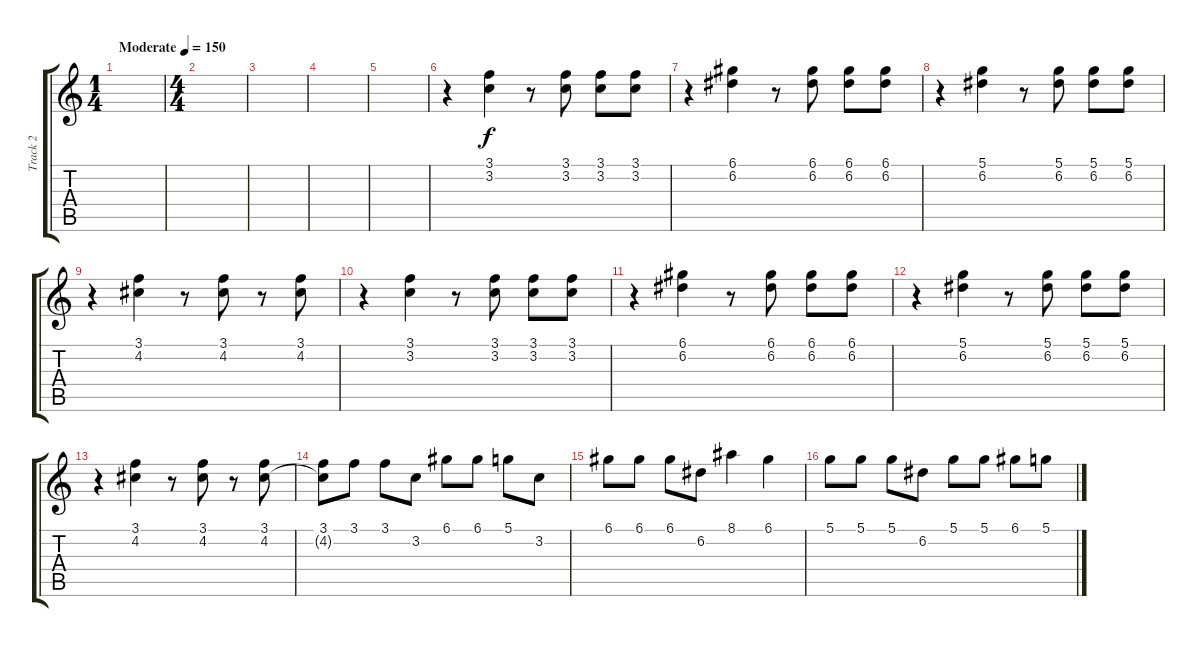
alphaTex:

\track ("Track 2" "Track 2") {instrument overdrivenguitar}
\staff {score tabs}
\tuning (D4 A3 F3 C3 G2 D2) {hide}
\ts (1 4)
\tempo (150 "Moderate")
\clef g2
\ks c
|
\ts (4 4)
|
|
|
|
r.4 (3.1 3.2).4 r.8 (3.1 3.2).8 (3.1 3.2).8 (3.1 3.2).8 |
r.4 (6.1 6.2).4 r.8 (6.1 6.2).8 (6.1 6.2).8 (6.1 6.2).8 |
r.4 (5.1 6.2).4 r.8 (5.1 6.2).8 (5.1 6.2).8 (5.1 6.2).8 |
r.4 (3.1 4.2).4 r.8 (3.1 4.2).8 r.8 (3.1 4.2).8 |
r.4 (3.1 3.2).4 r.8 (3.1 3.2).8 (3.1 3.2).8 (3.1 3.2).8 |
r.4 (6.1 6.2).4 r.8 (6.1 6.2).8 (6.1 6.2).8 (6.1 6.2).8 |
r.4 (5.1 6.2).4 r.8 (5.1 6.2).8 (5.1 6.2).8 (5.1 6.2).8 |
r.4 (3.1 4.2).4 r.8 (3.1 4.2).8 r.8 (3.1 4.2).8 |
(3.1 4.2{t}).8 3.1.8 3.1.8 3.2.8 6.1.8 6.1.8 5.1.8 3.2.8 |
6.1.8 6.1.8 6.1.8 6.2.8 8.1.4 6.1.4 |
5.1.8 5.1.8 5.1.8 6.2.8 5.1.8 5.1.8 6.1.8 5.1.8
